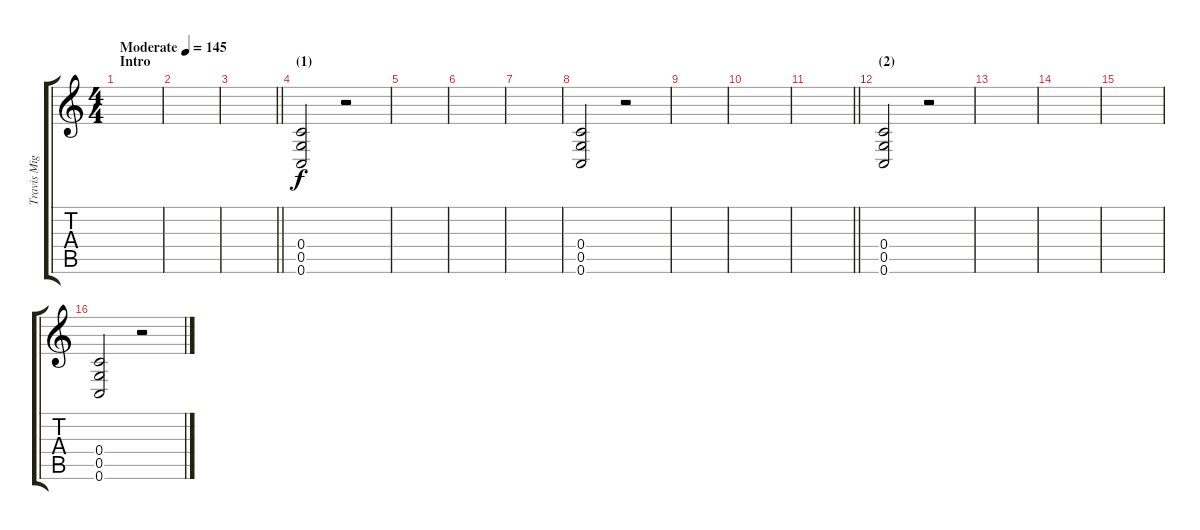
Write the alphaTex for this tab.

\track ("Travis Miguel" "Travis Mig") {instrument distortionguitar}
\staff {score tabs}
\tuning (D4 A3 F3 C3 G2 C2) {hide}
\ts (4 4)
\section ("" "Intro")
\tempo (145 "Moderate")
\clef g2
\ks c
|
|
\barLineRight lightlight
|
\section ("" "(1)")
(0.4 0.5 0.6).2 r.2 |
|
|
|
(0.4 0.5 0.6).2 r.2 |
|
|
\barLineRight lightlight
|
\section ("" "(2)")
(0.4 0.5 0.6).2 r.2 |
|
|
|
(0.4 0.5 0.6).2 r.2
